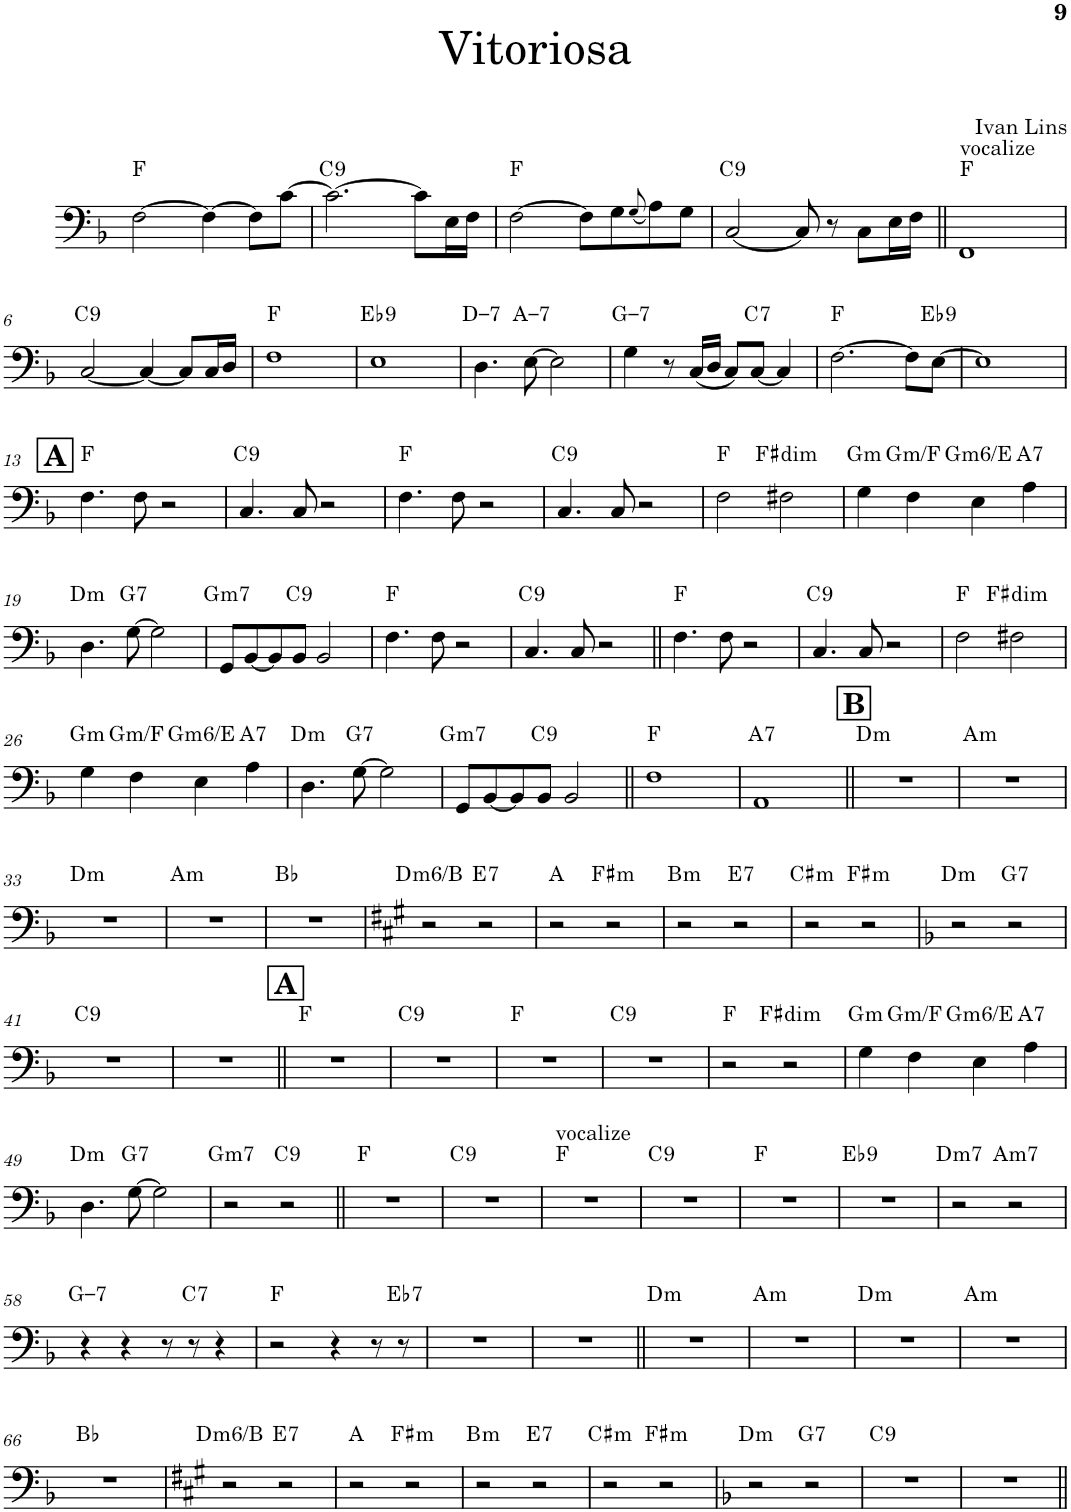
**kern	**harte
*part1	*part1
*staff1	*
*I"Acoustic Bass	*
*I'Bass	*
!!LO:PB:g=z
*clefF4	*
*Trd7c12	*
*k[b-]	*
*M4/4	*
=1	=1
[2F\	F:maj
4F\_	.
8F\L]	.
[8c\J	.
=2	=2
!	!LO:H:kt=9
2.c\_	C:9
8c\L]	.
16E\L	.
16F\JJ	.
=3	=3
[2F\	F:maj
8F\L]	.
8G\	.
(8qG/	.
8A\)	.
8G\J	.
=4	=4
!	!LO:H:kt=9
[2C/	C:9
8C/]	.
8r	.
8C\L	.
16E\L	.
16F\JJ	.
=5||	=5||
!LO:TX:a:t=vocalize	!
1FF	F:maj
!!LO:LB:g=z
=6	=6
!	!LO:H:kt=9
[2C/	C:9
4C/_	.
8C/L]	.
16C/L	.
16D/JJ	.
=7	=7
1F	F:maj
=8	=8
!	!LO:H:kt=9
1E	Eb:9
=9	=9
!	!LO:H:kt=7
4.D\	D:min7
!	!LO:H:kt=7
[8E\	A:min7
2E\]	.
=10	=10
!	!LO:H:kt=7
4G\	G:min7
8r	.
(16C/LL	.
16D/JJ)	.
8C/L	.
!	!LO:H:kt=7
[8C/J	C:7
4C/]	.
=11	=11
[2.F\	F:maj
8F\L]	.
!	!LO:H:kt=9
[8E\J	Eb:9
=12	=12
1E]	.
!!LO:LB:g=z
!!LO:REH:place=s1:a:B:cj:fs=14:t=A
=13	=13
4.F\	F:maj
8F\	.
2r	.
=14	=14
!	!LO:H:kt=9
4.C/	C:9
8C/	.
2r	.
=15	=15
4.F\	F:maj
8F\	.
2r	.
=16	=16
!	!LO:H:kt=9
4.C/	C:9
8C/	.
2r	.
=17	=17
2F\	F:maj
!	!LO:H:kt=dim
2F#X\	F#:dim
=18	=18
!	!LO:H:kt=m
4G\	G:min
!	!LO:H:kt=m
4F\	G:min/b7
!	!LO:H:kt=m6
4E\	G:min6/6
!	!LO:H:kt=7
4A\	A:7
!!LO:LB:g=z
=19	=19
!	!LO:H:kt=m
4.D\	D:min
!	!LO:H:kt=7
[8G\	G:7
2G\]	.
=20	=20
!	!LO:H:kt=m7
8GG/L	G:min7
[8BB-/	.
8BB-/]	.
!	!LO:H:kt=9
8BB-/J	C:9
2BB-/	.
=21	=21
4.F\	F:maj
8F\	.
2r	.
=22	=22
!	!LO:H:kt=9
4.C/	C:9
8C/	.
2r	.
=23||	=23||
4.F\	F:maj
8F\	.
2r	.
=24	=24
!	!LO:H:kt=9
4.C/	C:9
8C/	.
2r	.
=25	=25
2F\	F:maj
!	!LO:H:kt=dim
2F#X\	F#:dim
!!LO:LB:g=z
=26	=26
!	!LO:H:kt=m
4G\	G:min
!	!LO:H:kt=m
4F\	G:min/b7
!	!LO:H:kt=m6
4E\	G:min6/6
!	!LO:H:kt=7
4A\	A:7
=27	=27
!	!LO:H:kt=m
4.D\	D:min
!	!LO:H:kt=7
[8G\	G:7
2G\]	.
=28	=28
!	!LO:H:kt=m7
8GG/L	G:min7
[8BB-/	.
8BB-/]	.
!	!LO:H:kt=9
8BB-/J	C:9
2BB-/	.
=29||	=29||
1F	F:maj
=30	=30
!	!LO:H:kt=7
1AA	A:7
!!LO:REH:place=s1:a:B:cj:fs=14:t=B
=31||	=31||
!	!LO:H:kt=m
1r	D:min
=32	=32
!	!LO:H:kt=m
1r	A:min
!!LO:LB:g=z
=33	=33
!	!LO:H:kt=m
1r	D:min
=34	=34
!	!LO:H:kt=m
1r	A:min
=35	=35
1r	Bb:maj
=36	=36
*k[f#c#g#]	*
!	!LO:H:kt=m6
2r	D:min6/6
!	!LO:H:kt=7
2r	E:7
=37	=37
2r	A:maj
!	!LO:H:kt=m
2r	F#:min
=38	=38
!	!LO:H:kt=m
2r	B:min
!	!LO:H:kt=7
2r	E:7
=39	=39
!	!LO:H:kt=m
2r	C#:min
!	!LO:H:kt=m
2r	F#:min
=40	=40
*k[b-]	*
!	!LO:H:kt=m
2r	D:min
!	!LO:H:kt=7
2r	G:7
!!LO:LB:g=z
=41	=41
!	!LO:H:kt=9
1r	C:9
=42	=42
1r	.
!!LO:REH:place=s1:a:B:cj:fs=14:t=A
=43||	=43||
1r	F:maj
=44	=44
!	!LO:H:kt=9
1r	C:9
=45	=45
1r	F:maj
=46	=46
!	!LO:H:kt=9
1r	C:9
=47	=47
2r	F:maj
!	!LO:H:kt=dim
2r	F#:dim
=48	=48
!	!LO:H:kt=m
4G\	G:min
!	!LO:H:kt=m
4F\	G:min/b7
!	!LO:H:kt=m6
4E\	G:min6/6
!	!LO:H:kt=7
4A\	A:7
!!LO:LB:g=z
=49	=49
!	!LO:H:kt=m
4.D\	D:min
!	!LO:H:kt=7
[8G\	G:7
2G\]	.
=50	=50
!	!LO:H:kt=m7
2r	G:min7
!	!LO:H:kt=9
2r	C:9
=51||	=51||
1r	F:maj
=52	=52
!	!LO:H:kt=9
1r	C:9
=53	=53
!LO:TX:a:t=vocalize	!
1r	F:maj
=54	=54
!	!LO:H:kt=9
1r	C:9
=55	=55
1r	F:maj
=56	=56
!	!LO:H:kt=9
1r	Eb:9
=57	=57
!	!LO:H:kt=m7
2r	D:min7
!	!LO:H:kt=m7
2r	A:min7
!!LO:LB:g=z
=58	=58
!	!LO:H:kt=7
4r	G:min7
4r	.
8r	.
!	!LO:H:kt=7
8r	C:7
4r	.
=59	=59
2r	F:maj
4r	.
8r	.
!	!LO:H:kt=7
8r	Eb:7
=60	=60
1r	.
=61	=61
1r	.
=62||	=62||
!	!LO:H:kt=m
1r	D:min
=63	=63
!	!LO:H:kt=m
1r	A:min
=64	=64
!	!LO:H:kt=m
1r	D:min
=65	=65
!	!LO:H:kt=m
1r	A:min
!!LO:LB:g=z
=66	=66
1r	Bb:maj
=67	=67
*k[f#c#g#]	*
!	!LO:H:kt=m6
2r	D:min6/6
!	!LO:H:kt=7
2r	E:7
=68	=68
2r	A:maj
!	!LO:H:kt=m
2r	F#:min
=69	=69
!	!LO:H:kt=m
2r	B:min
!	!LO:H:kt=7
2r	E:7
=70	=70
!	!LO:H:kt=m
2r	C#:min
!	!LO:H:kt=m
2r	F#:min
=71	=71
*k[b-]	*
!	!LO:H:kt=m
2r	D:min
!	!LO:H:kt=7
2r	G:7
=72	=72
!	!LO:H:kt=9
1r	C:9
=73	=73
1r	.
=||	=||
*-	*-
